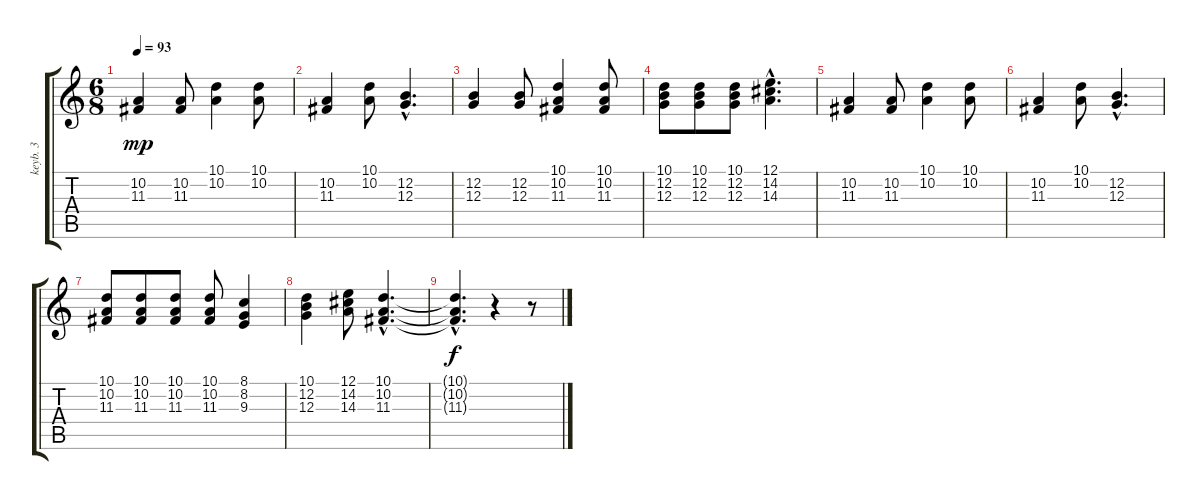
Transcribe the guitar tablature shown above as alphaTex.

\track ("keyb. 3" "keyb. 3") {instrument stringensemble1}
\staff {score tabs}
\tuning (E4 B3 G3 D3 A2 E2) {hide}
\ts (6 8)
\tempo 93
\clef g2
\ks c
(10.2 11.3).4{dy mp} (10.2 11.3).8 (10.1 10.2).4 (10.1 10.2).8 |
(10.2 11.3).4 (10.1 10.2).8 (12.2{hac} 12.3{hac}).4{d} |
(12.2 12.3).4 (12.2 12.3).8 (10.1 10.2 11.3).4 (10.1 10.2 11.3).8 |
(10.1 12.2 12.3).8 (10.1 12.2 12.3).8 (10.1 12.2 12.3).8 (12.1{hac} 14.2{hac} 14.3{hac}).4{d} |
(10.2 11.3).4 (10.2 11.3).8 (10.1 10.2).4 (10.1 10.2).8 |
(10.2 11.3).4 (10.1 10.2).8 (12.2{hac} 12.3{hac}).4{d} |
(10.1 10.2 11.3).8 (10.1 10.2 11.3).8 (10.1 10.2 11.3).8 (10.1 10.2 11.3).8 (8.1 8.2 9.3).4 |
(10.1 12.2 12.3).4 (12.1 14.2 14.3).8 (10.1{hac} 10.2{hac} 11.3{hac}).4{d} |
(10.1{hac t} 10.2{hac t} 11.3{hac t}).4{d dy f} r.4 r.8
